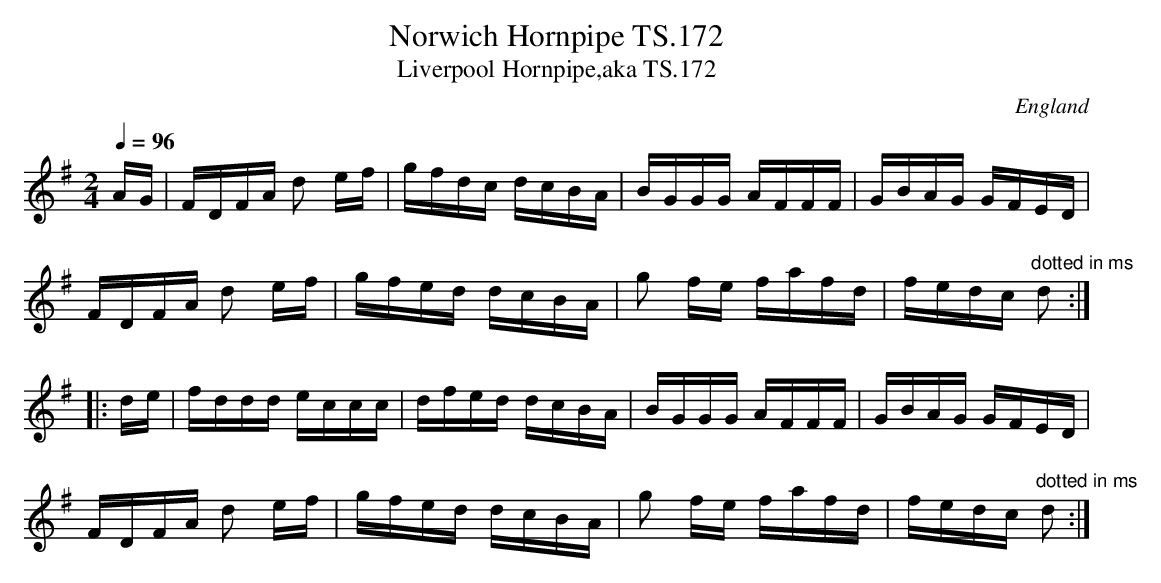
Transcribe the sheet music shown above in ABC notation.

X:1
T:Norwich Hornpipe TS.172
T:Liverpool Hornpipe,aka TS.172
M:2/4
L:1/16
Q:1/4=96
O:England
K:G major
AG|FDFA d2 ef|gfdc dcBA|BGGG AFFF|GBAG GFED|!
FDFA d2 ef|gfed dcBA|g2 fe fafd|fedc "dotted in ms" d2:|!
|:de|fddd eccc|dfed dcBA|BGGG AFFF|GBAG GFED|!
FDFA d2 ef|gfed dcBA|g2 fe fafd|fedc "dotted in ms"  d2:|]
